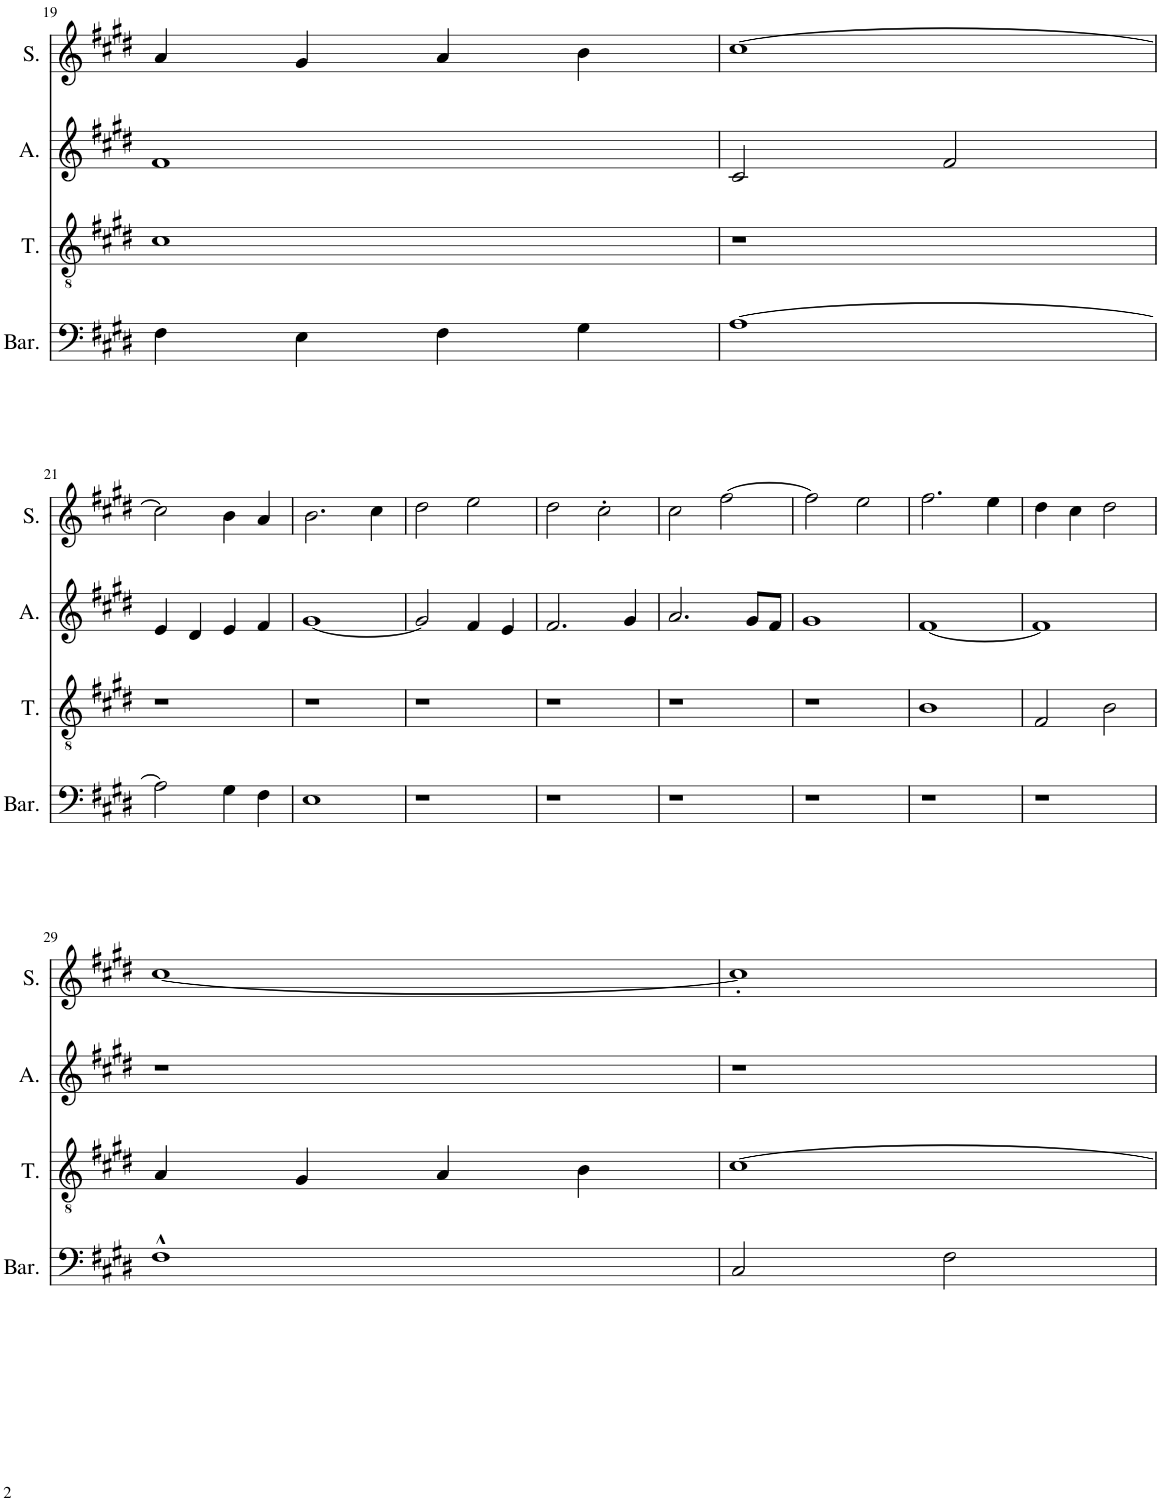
**kern	**kern	**kern	**kern
*part4	*part3	*part2	*part1
*staff4	*staff3	*staff2	*staff1
*I"Baryton	*I"Ténor	*I"Alto	*I"Soprano
*I'Bar.	*I'T.	*I'A.	*I'S.
!!LO:PB:g=z
*clefF4	*clefGv2	*clefG2	*clefG2
*k[f#c#g#d#]	*k[f#c#g#d#]	*k[f#c#g#d#]	*k[f#c#g#d#]
*M2/2	*M2/2	*M2/2	*M2/2
*met(c|)	*met(c|)	*met(c|)	*met(c|)
=19	=19	=19	=19
4F#\	1c#	1f#	4a/
4E\	.	.	4g#/
4F#\	.	.	4a/
4G#\	.	.	4b\
=20	=20	=20	=20
[1A	1r	2c#/	[1cc#
.	.	2f#/	.
!!LO:LB:g=z
=21	=21	=21	=21
2A\]	1r	4e/	2cc#\]
.	.	4d#/	.
4G#\	.	4e/	4b\
4F#\	.	4f#/	4a/
=22	=22	=22	=22
1E	1r	[1g#	2.b\
.	.	.	4cc#\
=23	=23	=23	=23
1r	1r	2g#/]	2dd#\
.	.	4f#/	2ee\
.	.	4e/	.
=24	=24	=24	=24
1r	1r	2.f#/	2dd#\
.	.	.	2cc#'\
.	.	4g#/	.
=25	=25	=25	=25
1r	1r	2.a/	2cc#\
.	.	.	[2ff#\
.	.	8g#/L	.
.	.	8f#/J	.
=26	=26	=26	=26
1r	1r	1g#	2ff#\]
.	.	.	2ee\
=27	=27	=27	=27
1r	1B	[1f#	2.ff#\
.	.	.	4ee\
=28	=28	=28	=28
1r	2F#/	1f#]	4dd#\
.	.	.	4cc#\
.	2B\	.	2dd#\
!!LO:LB:g=z
=29	=29	=29	=29
1F#^^	4A/	1r	[1cc#
.	4G#/	.	.
.	4A/	.	.
.	4B\	.	.
=30	=30	=30	=30
2C#/	[1c#	1r	1cc#']
2F#\	.	.	.
=	=	=	=
*-	*-	*-	*-
